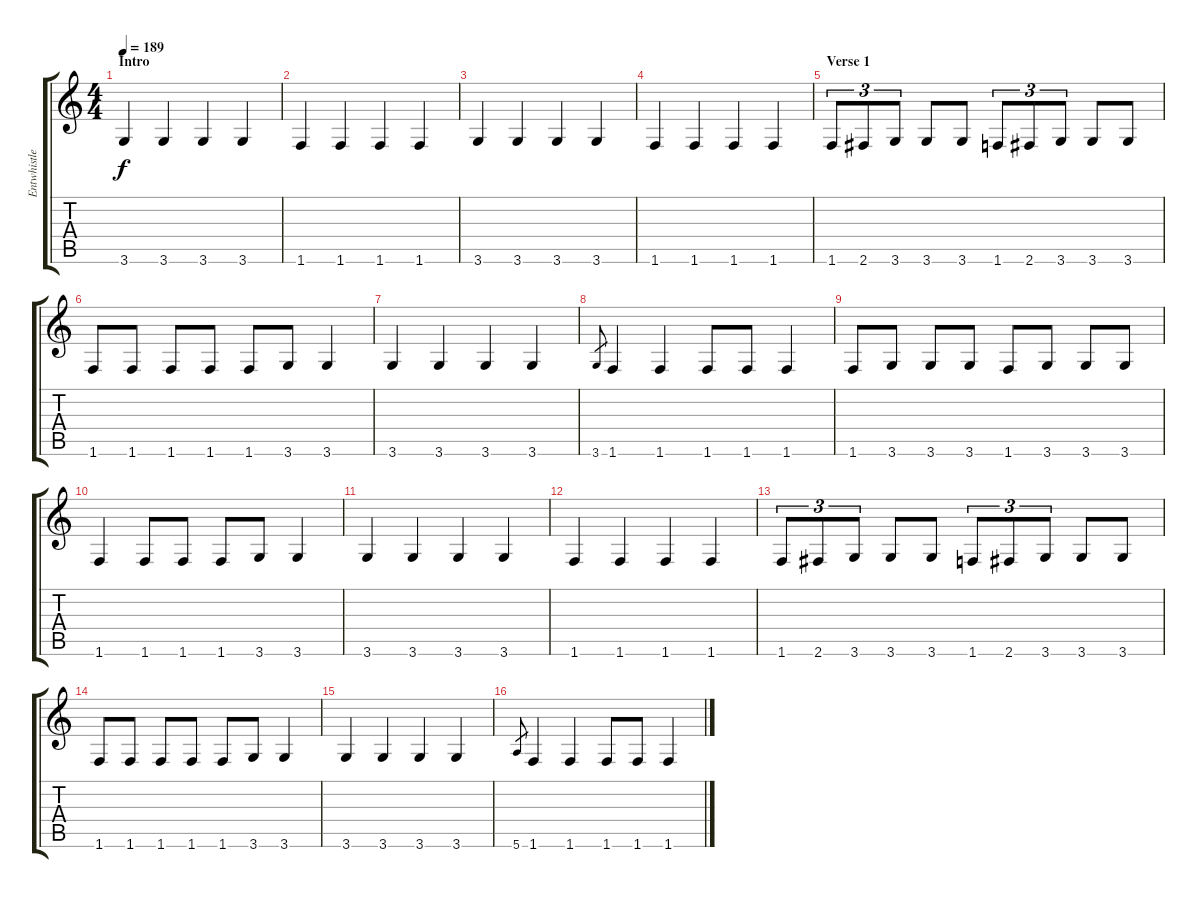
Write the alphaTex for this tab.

\track ("Entwhistle 2" "Entwhistle") {instrument electricbassfinger}
\staff {score tabs}
\tuning (E4 B3 G3 D3 A2 E2) {hide}
\ts (4 4)
\section ("" "Intro")
\tempo 189
\clef g2
\ks c
3.6.4{dy f instrument electricbassfinger} 3.6.4 3.6.4 3.6.4 |
1.6.4 1.6.4 1.6.4 1.6.4 |
3.6.4 3.6.4 3.6.4 3.6.4 |
1.6.4 1.6.4 1.6.4 1.6.4 |
\section ("" "Verse 1")
1.6.8{tu (3 2)} 2.6.8{tu (3 2)} 3.6.8{tu (3 2)} 3.6.8 3.6.8 1.6.8{tu (3 2)} 2.6.8{tu (3 2)} 3.6.8{tu (3 2)} 3.6.8 3.6.8 |
1.6.8 1.6.8 1.6.8 1.6.8 1.6.8 3.6.8 3.6.4 |
3.6.4 3.6.4 3.6.4 3.6.4 |
3.6.8{gr} 1.6.4 1.6.4 1.6.8 1.6.8 1.6.4 |
1.6.8 3.6.8 3.6.8 3.6.8 1.6.8 3.6.8 3.6.8 3.6.8 |
1.6.4 1.6.8 1.6.8 1.6.8 3.6.8 3.6.4 |
3.6.4 3.6.4 3.6.4 3.6.4 |
1.6.4 1.6.4 1.6.4 1.6.4 |
1.6.8{tu (3 2)} 2.6.8{tu (3 2)} 3.6.8{tu (3 2)} 3.6.8 3.6.8 1.6.8{tu (3 2)} 2.6.8{tu (3 2)} 3.6.8{tu (3 2)} 3.6.8 3.6.8 |
1.6.8 1.6.8 1.6.8 1.6.8 1.6.8 3.6.8 3.6.4 |
3.6.4 3.6.4 3.6.4 3.6.4 |
5.6.8{gr} 1.6.4 1.6.4 1.6.8 1.6.8 1.6.4
